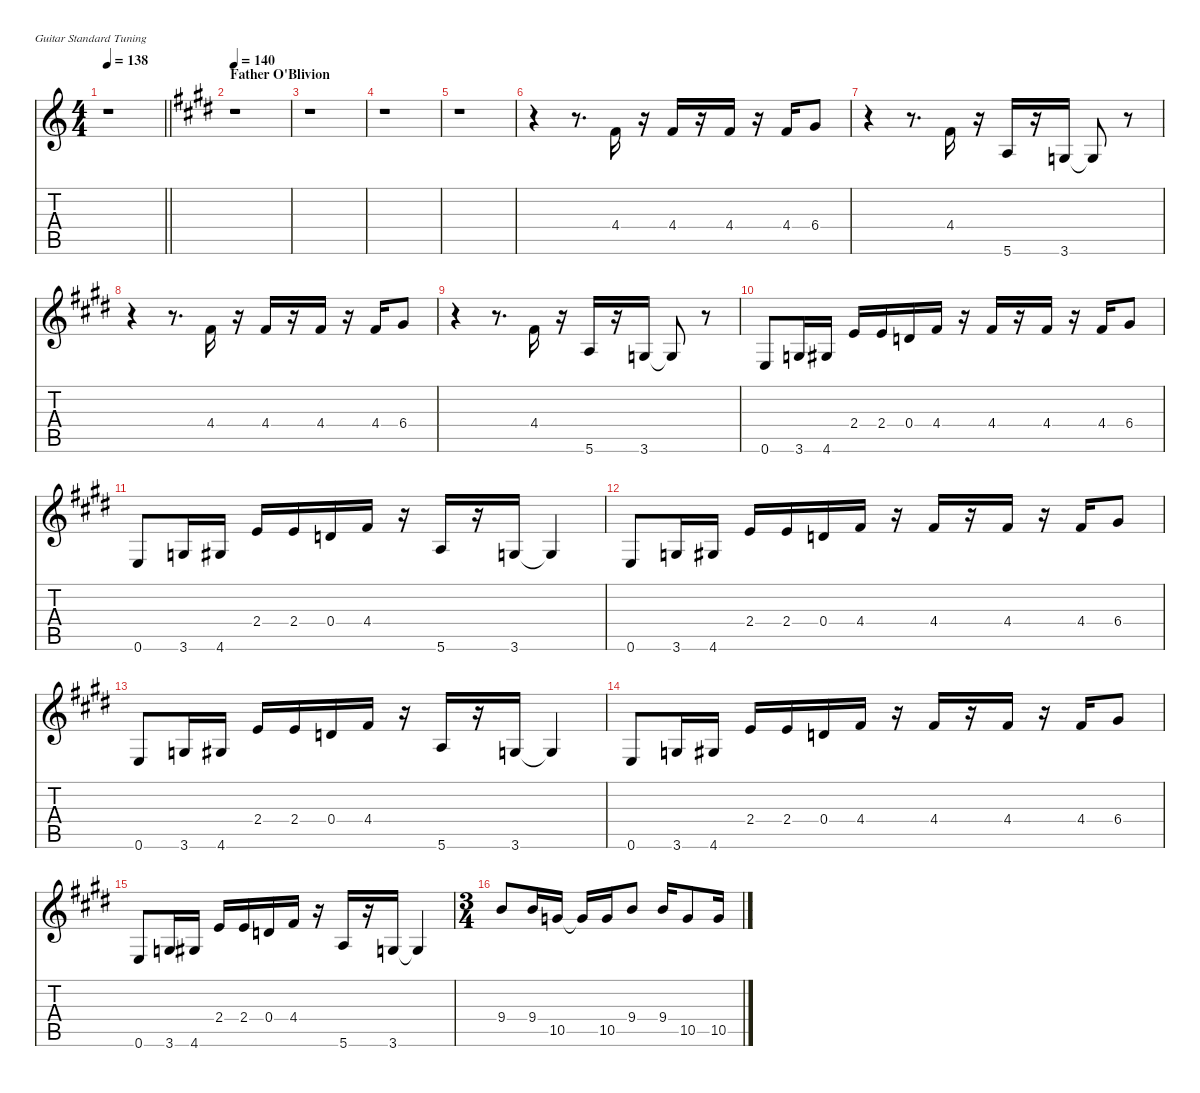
\defaultSystemsLayout 4
\hideDynamics
\bracketExtendMode nobrackets
\singleTrackTrackNamePolicy hidden
\multiTrackTrackNamePolicy hidden
\firstSystemTrackNameMode fullname
\firstSystemTrackNameOrientation horizontal
\otherSystemsTrackNameOrientation horizontal
\track ("Guitar 4" "dist.guit.") {instrument distortionguitar}
\staff {score tabs}
\tuning (E4 B3 G3 D3 A2 E2)
\ts (4 4)
\tempo 138
\clef g2
\barLineRight lightlight
\ks c
r.1{dy f beam Down} |
\section ("" "Father O'Blivion")
\tempo 140
\ks e
r.1{instrument electricguitarclean beam Down} |
r.1{beam Down} |
r.1{beam Down} |
r.1{beam Down} |
r.4{beam Down} r.8{d beam Down} 4.4{acc #}.16{dy fff beam Up} r.16{beam Up} 4.4{acc #}.16{beam Up} r.16{beam Up} 4.4{acc #}.16{beam Up} r.16{beam Up} 4.4{acc #}.16{beam Up} 6.4{acc #}.8{beam Up} |
r.4{beam Down} r.8{d beam Down} 4.4{acc #}.16{beam Up} r.16{beam Up} 5.6{acc forcenatural}.16{beam Up} r.16{beam Up} 3.6{acc forcenatural}.16{beam Up} 3.6{t acc forcenatural}.8{dy f beam Up} r.8{beam Up} |
r.4{beam Down} r.8{d beam Down} 4.4{acc #}.16{dy fff beam Up} r.16{beam Up} 4.4{acc #}.16{beam Up} r.16{beam Up} 4.4{acc #}.16{beam Up} r.16{beam Up} 4.4{acc #}.16{beam Up} 6.4{acc #}.8{beam Up} |
r.4{beam Down} r.8{d beam Down} 4.4{acc #}.16{beam Up} r.16{beam Up} 5.6{acc forcenatural}.16{beam Up} r.16{beam Up} 3.6{acc forcenatural}.16{beam Up} 3.6{t acc forcenatural}.8{dy f beam Up} r.8{beam Up} |
0.6{acc forcenatural}.8{dy fff beam Up} 3.6{acc forcenatural}.16{beam Up} 4.6{acc #}.16{beam Up} 2.4{acc forcenatural}.16{beam Up} 2.4{acc forcenatural}.16{beam Up} 0.4{acc forcenatural}.16{beam Up} 4.4{acc #}.16{beam Up} r.16{beam Up} 4.4{acc #}.16{beam Up} r.16{beam Up} 4.4{acc #}.16{beam Up} r.16{beam Up} 4.4{acc #}.16{beam Up} 6.4{acc #}.8{beam Up} |
0.6{acc forcenatural}.8{beam Up} 3.6{acc forcenatural}.16{beam Up} 4.6{acc #}.16{beam Up} 2.4{acc forcenatural}.16{beam Up} 2.4{acc forcenatural}.16{beam Up} 0.4{acc forcenatural}.16{beam Up} 4.4{acc #}.16{beam Up} r.16{beam Up} 5.6{acc forcenatural}.16{beam Up} r.16{beam Up} 3.6{acc forcenatural}.16{beam Up} 3.6{t acc forcenatural}.4{dy f beam Up} |
0.6{acc forcenatural}.8{dy fff beam Up} 3.6{acc forcenatural}.16{beam Up} 4.6{acc #}.16{beam Up} 2.4{acc forcenatural}.16{beam Up} 2.4{acc forcenatural}.16{beam Up} 0.4{acc forcenatural}.16{beam Up} 4.4{acc #}.16{beam Up} r.16{beam Up} 4.4{acc #}.16{beam Up} r.16{beam Up} 4.4{acc #}.16{beam Up} r.16{beam Up} 4.4{acc #}.16{beam Up} 6.4{acc #}.8{beam Up} |
0.6{acc forcenatural}.8{beam Up} 3.6{acc forcenatural}.16{beam Up} 4.6{acc #}.16{beam Up} 2.4{acc forcenatural}.16{beam Up} 2.4{acc forcenatural}.16{beam Up} 0.4{acc forcenatural}.16{beam Up} 4.4{acc #}.16{beam Up} r.16{beam Up} 5.6{acc forcenatural}.16{beam Up} r.16{beam Up} 3.6{acc forcenatural}.16{beam Up} 3.6{t acc forcenatural}.4{dy f beam Up} |
0.6{acc forcenatural}.8{dy fff beam Up} 3.6{acc forcenatural}.16{beam Up} 4.6{acc #}.16{beam Up} 2.4{acc forcenatural}.16{beam Up} 2.4{acc forcenatural}.16{beam Up} 0.4{acc forcenatural}.16{beam Up} 4.4{acc #}.16{beam Up} r.16{beam Up} 4.4{acc #}.16{beam Up} r.16{beam Up} 4.4{acc #}.16{beam Up} r.16{beam Up} 4.4{acc #}.16{beam Up} 6.4{acc #}.8{beam Up} |
0.6{acc forcenatural}.8{beam Up} 3.6{acc forcenatural}.16{beam Up} 4.6{acc #}.16{beam Up} 2.4{acc forcenatural}.16{beam Up} 2.4{acc forcenatural}.16{beam Up} 0.4{acc forcenatural}.16{beam Up} 4.4{acc #}.16{beam Up} r.16{beam Up} 5.6{acc forcenatural}.16{beam Up} r.16{beam Up} 3.6{acc forcenatural}.16{beam Up} 3.6{t acc forcenatural}.4{dy f beam Up} |
\ts (3 4)
9.4{acc forcenatural}.8{dy fff beam Up} 9.4{acc forcenatural}.16{beam Up} 10.5{acc forcenatural}.16{beam Up} 10.5{t acc forcenatural}.16{dy f beam Up} 10.5{acc forcenatural}.16{dy fff beam Up} 9.4{acc forcenatural}.8{beam Up} 9.4{acc forcenatural}.16{beam Up} 10.5{acc forcenatural}.8{beam Up} 10.5{acc forcenatural}.16{beam Up}
